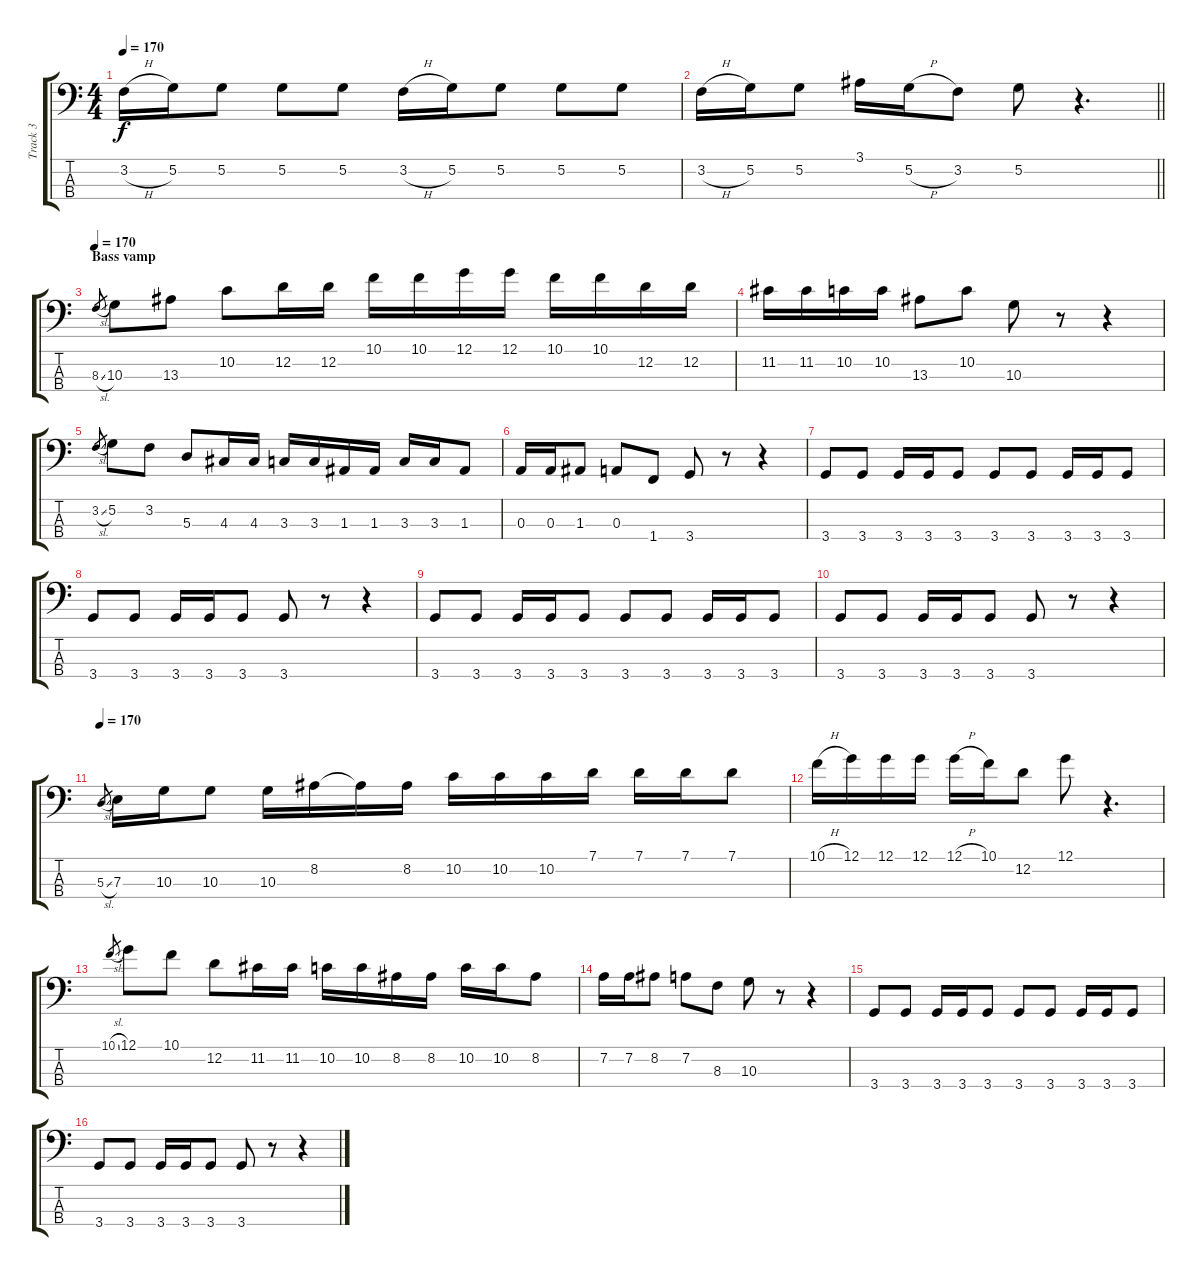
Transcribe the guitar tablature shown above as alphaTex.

\track ("Track 3" "Track 3") {instrument electricbassfinger}
\staff {score tabs}
\tuning (G2 D2 A1 E1) {hide}
\ts (4 4)
\tempo 170
\clef f4
\ks c
3.2{h}.16{dy f} 5.2.16 5.2.8 5.2.8 5.2.8 3.2{h}.16 5.2.16 5.2.8 5.2.8 5.2.8 |
\barLineRight lightlight
3.2{h}.16 5.2.16 5.2.8 3.1.16 5.2{h}.16 3.2.8 5.2.8 r.4{d} |
\section ("" "Bass vamp")
\tempo 170
8.3{sl}.8{gr} 10.3.8 13.3.8 10.2.8 12.2.16 12.2.16 10.1.16 10.1.16 12.1.16 12.1.16 10.1.16 10.1.16 12.2.16 12.2.16 |
11.2.16 11.2.16 10.2.16 10.2.16 13.3.8 10.2.8 10.3.8 r.8 r.4 |
3.2{sl}.8{gr} 5.2.8 3.2.8 5.3.8 4.3.16 4.3.16 3.3.16 3.3.16 1.3.16 1.3.16 3.3.16 3.3.16 1.3.8 |
0.3.16 0.3.16 1.3.8 0.3.8 1.4.8 3.4.8 r.8 r.4 |
3.4.8 3.4.8 3.4.16 3.4.16 3.4.8 3.4.8 3.4.8 3.4.16 3.4.16 3.4.8 |
3.4.8 3.4.8 3.4.16 3.4.16 3.4.8 3.4.8 r.8 r.4 |
3.4.8 3.4.8 3.4.16 3.4.16 3.4.8 3.4.8 3.4.8 3.4.16 3.4.16 3.4.8 |
3.4.8 3.4.8 3.4.16 3.4.16 3.4.8 3.4.8 r.8 r.4 |
\tempo 170
5.3{sl}.8{gr} 7.3.16 10.3.16 10.3.8 10.3.16 8.2.16 8.2{t}.16 8.2.16 10.2.16 10.2.16 10.2.16 7.1.16 7.1.16 7.1.16 7.1.8 |
10.1{h}.16 12.1.16 12.1.16 12.1.16 12.1{h}.16 10.1.16 12.2.8 12.1.8 r.4{d} |
10.1{sl}.8{gr} 12.1.8 10.1.8 12.2.8 11.2.16 11.2.16 10.2.16 10.2.16 8.2.16 8.2.16 10.2.16 10.2.16 8.2.8 |
7.2.16 7.2.16 8.2.8 7.2.8 8.3.8 10.3.8 r.8 r.4 |
3.4.8 3.4.8 3.4.16 3.4.16 3.4.8 3.4.8 3.4.8 3.4.16 3.4.16 3.4.8 |
3.4.8 3.4.8 3.4.16 3.4.16 3.4.8 3.4.8 r.8 r.4
